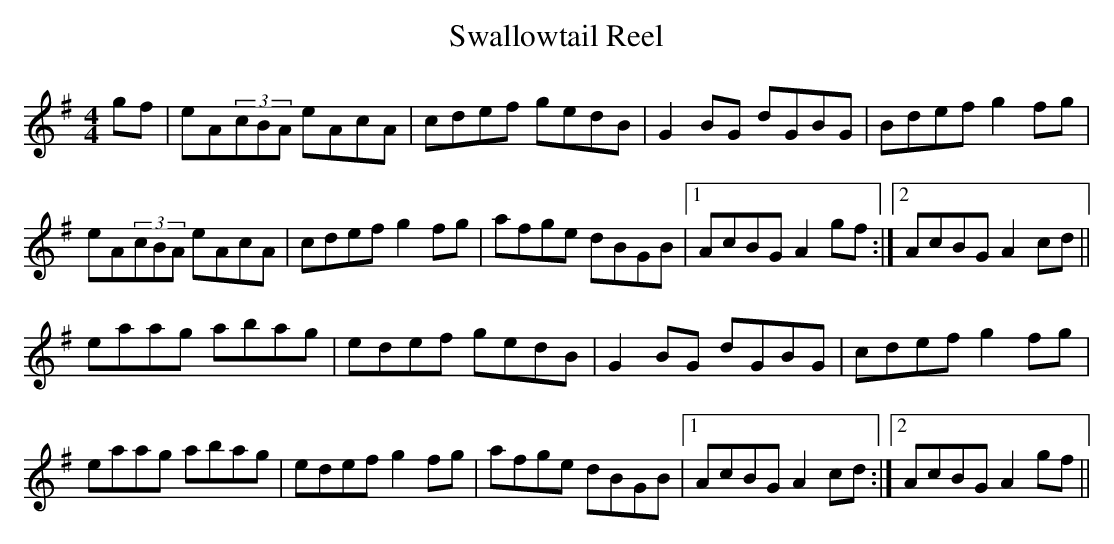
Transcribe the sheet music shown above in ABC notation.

X:1
T:Swallowtail Reel
M:4/4
L:1/8
K:G
gf|eA(3cBA eAcA|cdef gedB|G2 BG dGBG|Bdef g2 fg|
eA(3cBA eAcA| cdef g2fg|afge dBGB|1 AcBG A2 gf :|2 AcBG A2 cd||
eaag abag|edef gedB|G2 BG dGBG|cdef g2fg|
eaag abag|edef g2fg| afge dBGB|1 AcBG A2 cd:|2 AcBG A2 gf||
